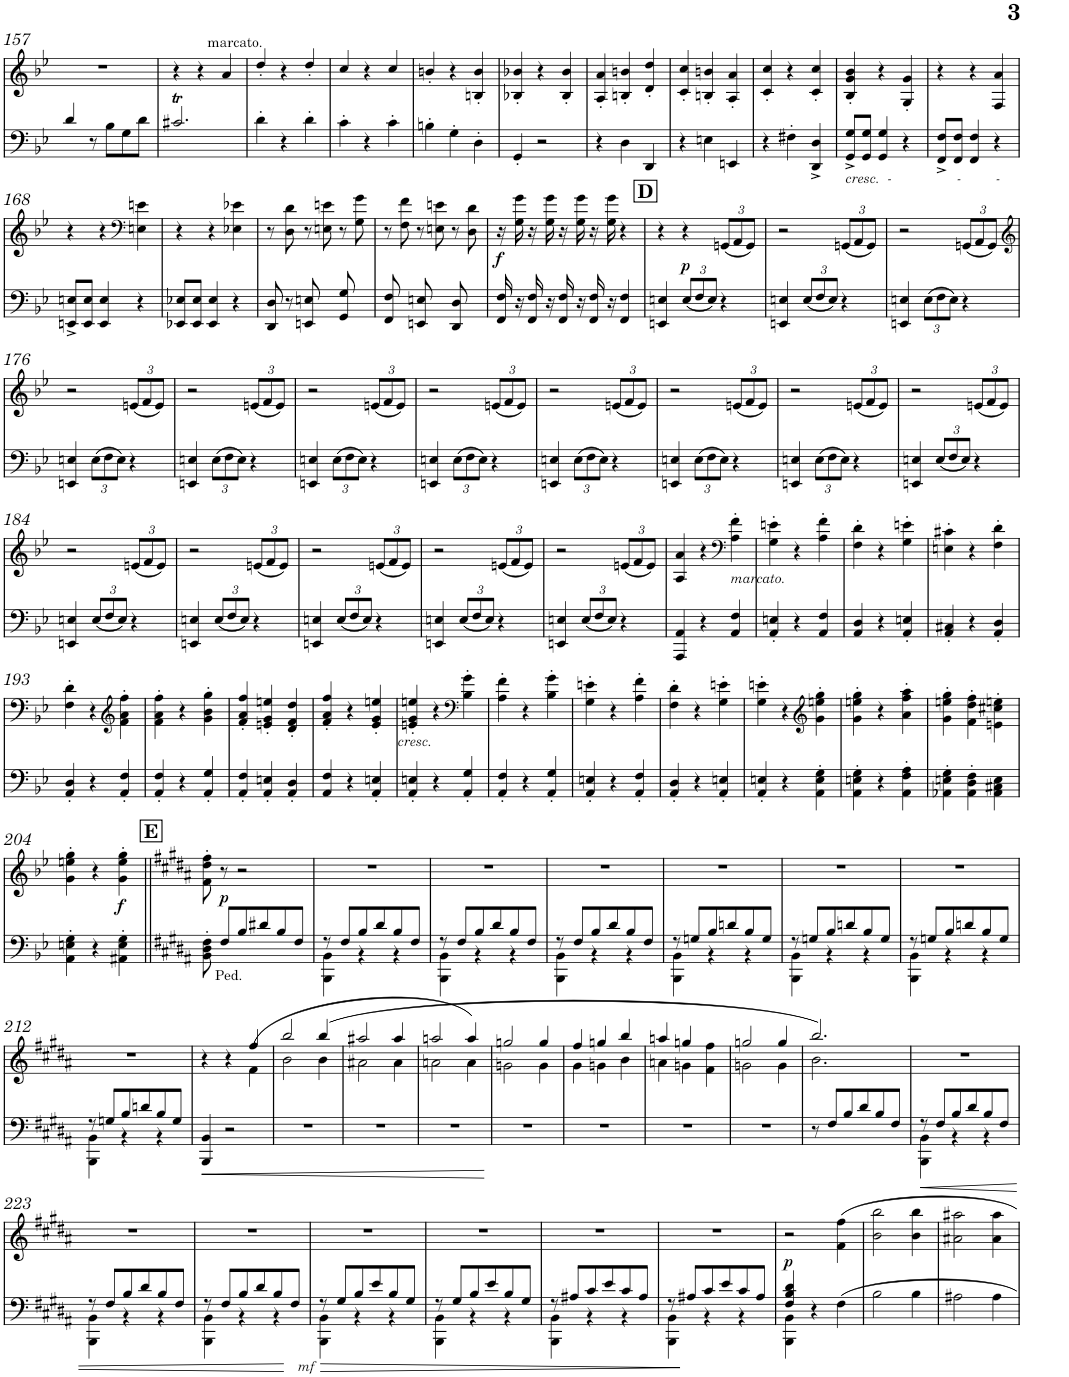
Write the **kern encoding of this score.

**kern	**text	**dynam	**kern	**text	**dynam
*part2	*part2	*part2	*part1	*part1	*part1
*staff2	*staff2	*staff2	*staff1	*staff1	*staff1
*I"Piano	*	*	*I"Piano	*	*
*I'Pno	*	*	*I'Pno	*	*
!!LO:PB:g=z
*clefF4	*	*	*clefG2	*	*
*k[b-e-]	*	*	*k[b-e-]	*	*
*M3/4	*	*	*M3/4	*	*
=157	=157	=157	=157	=157	=157
4d/	.	.	2.r	.	.
8r	.	.	.	.	.
8B-\L	.	.	.	.	.
8G\	.	.	.	.	.
8d\J	.	.	.	.	.
=158	=158	=158	=158	=158	=158
2.c#Xt/	.	.	4r	.	.
.	.	.	4r	.	.
!	!	!	!	!LO:LY:a	!
.	.	.	4a/	marcato.	.
=159	=159	=159	=159	=159	=159
4d'\	.	.	4dd'/	.	.
4r	.	.	4r	.	.
4d'\	.	.	4dd'/	.	.
=160	=160	=160	=160	=160	=160
4c'\	.	.	4cc/	.	.
4r	.	.	4r	.	.
4c'\	.	.	4cc/	.	.
=161	=161	=161	=161	=161	=161
4Bn'\	.	.	4bn'/	.	.
4G'\	.	.	4r	.	.
4D'\	.	.	4Bn/' 4b/'	.	.
=162	=162	=162	=162	=162	=162
4GG'/	.	.	4B-X/' 4b-X/'	.	.
2r	.	.	4r	.	.
.	.	.	4B-/' 4b-/'	.	.
=163	=163	=163	=163	=163	=163
4r	.	.	4A/' 4a/'	.	.
4D\	.	.	4Bn/' 4bn/'	.	.
4DD/	.	.	4d/' 4dd/'	.	.
=164	=164	=164	=164	=164	=164
4r	.	.	4c/' 4cc/'	.	.
4En\	.	.	4Bn/' 4bn/'	.	.
4EEn/	.	.	4A/' 4a/'	.	.
=165	=165	=165	=165	=165	=165
4r	.	.	4c/' 4cc/'	.	.
4F#X'\	.	.	4r	.	.
4DD/^ 4D/^	.	.	4c/' 4cc/'	.	.
=166	=166	=166	=166	=166	=166
!LO:TX:b:i:t=cresc.  -                 -         -	!	!	!	!	!
8GG/^ 8G/^L	.	.	4B-/' 4g/' 4b-/'	.	.
8GG/ 8G/J	.	.	.	.	.
4GG/ 4G/	.	.	4r	.	.
4r	.	.	4G/' 4g/'	.	.
=167	=167	=167	=167	=167	=167
8FF/^ 8F/^L	.	.	4r	.	.
8FF/ 8F/J	.	.	.	.	.
4FF/ 4F/	.	.	4r	.	.
4r	.	.	4F/ 4a/	.	.
!!LO:LB:g=z
=168	=168	=168	=168	=168	=168
8EEn/^ 8En/^L	.	.	4r	.	.
8EE/ 8E/J	.	.	.	.	.
4EE/ 4E/	.	.	4r	.	.
*	*	*	*clefF4	*	*
4r	.	.	4En\ 4en\	.	.
=169	=169	=169	=169	=169	=169
8EE-X/ 8E-X/L	.	.	4r	.	.
8EE-/ 8E-/J	.	.	.	.	.
4EE-/ 4E-/	.	.	4r	.	.
4r	.	.	4E-X\ 4e-X\	.	.
=170	=170	=170	=170	=170	=170
8DD/ 8D/	.	.	8r	.	.
8r	.	.	8D\ 8d\	.	.
8EEn/ 8En/	.	.	8r	.	.
8ryy	.	.	8En\ 8en\	.	.
8GG/ 8G/	.	.	8r	.	.
8ryy	.	.	8G\ 8g\	.	.
=171	=171	=171	=171	=171	=171
8FF/ 8F/	.	.	8r	.	.
8ryy	.	.	8F\ 8f\	.	.
8EEn/ 8En/	.	.	8r	.	.
8ryy	.	.	8En\ 8en\	.	.
8DD/ 8D/	.	.	8r	.	.
8ryy	.	.	8D\ 8d\	.	.
=172	=172	=172	=172	=172	=172
!	!	!	!	!	!LO:DY:b
16FF/ 16F/	.	.	16r	.	f
16r	.	.	16G\ 16g\	.	.
16FF/ 16F/	.	.	16r	.	.
16r	.	.	16G\ 16g\	.	.
16FF/ 16F/	.	.	16r	.	.
16r	.	.	16G\ 16g\	.	.
16FF/ 16F/	.	.	16r	.	.
16r	.	.	16G\ 16g\	.	.
4FF/ 4F/	.	.	4r	.	.
!!LO:REH:place=s1:a:B:cj:fs=14:t=D
=173	=173	=173	=173	=173	=173
4EEn/ 4En/	.	.	4r	.	.
*Xbrackettup	*	*	*	*	*
!	!	!LO:DY:a	!	!	!
(12E/L	.	p	4r	.	.
12F/	.	.	.	.	.
12E/J)	.	.	.	.	.
*	*	*	*Xbrackettup	*	*
4r	.	.	(12GGn/L	.	.
.	.	.	12AA/	.	.
.	.	.	12GG/J)	.	.
=174	=174	=174	=174	=174	=174
4EEn/ 4En/	.	.	2r	.	.
(12E/L	.	.	.	.	.
12F/	.	.	.	.	.
12E/J)	.	.	.	.	.
4r	.	.	(12GGn/L	.	.
.	.	.	12AA/	.	.
.	.	.	12GG/J)	.	.
=175	=175	=175	=175	=175	=175
4EEn/ 4En/	.	.	2r	.	.
(12E\L	.	.	.	.	.
12F\	.	.	.	.	.
12E\J)	.	.	.	.	.
4r	.	.	(12GGn/L	.	.
.	.	.	12AA/	.	.
.	.	.	12GG/J)	.	.
!!LO:LB:g=z
=176	=176	=176	=176	=176	=176
*	*	*	*clefG2	*	*
4EEn/ 4En/	.	.	2r	.	.
(12E\L	.	.	.	.	.
12F\	.	.	.	.	.
12E\J)	.	.	.	.	.
4r	.	.	(12en/L	.	.
.	.	.	12f/	.	.
.	.	.	12e/J)	.	.
=177	=177	=177	=177	=177	=177
4EEn/ 4En/	.	.	2r	.	.
(12E\L	.	.	.	.	.
12F\	.	.	.	.	.
12E\J)	.	.	.	.	.
4r	.	.	(12en/L	.	.
.	.	.	12f/	.	.
.	.	.	12e/J)	.	.
=178	=178	=178	=178	=178	=178
4EEn/ 4En/	.	.	2r	.	.
(12E\L	.	.	.	.	.
12F\	.	.	.	.	.
12E\J)	.	.	.	.	.
4r	.	.	(12en/L	.	.
.	.	.	12f/	.	.
.	.	.	12e/J)	.	.
=179	=179	=179	=179	=179	=179
4EEn/ 4En/	.	.	2r	.	.
(12E\L	.	.	.	.	.
12F\	.	.	.	.	.
12E\J)	.	.	.	.	.
4r	.	.	(12en/L	.	.
.	.	.	12f/	.	.
.	.	.	12e/J)	.	.
=180	=180	=180	=180	=180	=180
4EEn/ 4En/	.	.	2r	.	.
(12E\L	.	.	.	.	.
12F\	.	.	.	.	.
12E\J)	.	.	.	.	.
4r	.	.	(12en/L	.	.
.	.	.	12f/	.	.
.	.	.	12e/J)	.	.
=181	=181	=181	=181	=181	=181
4EEn/ 4En/	.	.	2r	.	.
(12E\L	.	.	.	.	.
12F\	.	.	.	.	.
12E\J)	.	.	.	.	.
4r	.	.	(12en/L	.	.
.	.	.	12f/	.	.
.	.	.	12e/J)	.	.
=182	=182	=182	=182	=182	=182
4EEn/ 4En/	.	.	2r	.	.
(12E\L	.	.	.	.	.
12F\	.	.	.	.	.
12E\J)	.	.	.	.	.
4r	.	.	(12en/L	.	.
.	.	.	12f/	.	.
.	.	.	12e/J)	.	.
=183	=183	=183	=183	=183	=183
4EEn/ 4En/	.	.	2r	.	.
(12E/L	.	.	.	.	.
12F/	.	.	.	.	.
12E/J)	.	.	.	.	.
4r	.	.	(12en/L	.	.
.	.	.	12f/	.	.
.	.	.	12e/J)	.	.
!!LO:LB:g=z
=184	=184	=184	=184	=184	=184
4EEn/ 4En/	.	.	2r	.	.
(12E/L	.	.	.	.	.
12F/	.	.	.	.	.
12E/J)	.	.	.	.	.
4r	.	.	(12en/L	.	.
.	.	.	12f/	.	.
.	.	.	12e/J)	.	.
=185	=185	=185	=185	=185	=185
4EEn/ 4En/	.	.	2r	.	.
(12E/L	.	.	.	.	.
12F/	.	.	.	.	.
12E/J)	.	.	.	.	.
4r	.	.	(12en/L	.	.
.	.	.	12f/	.	.
.	.	.	12e/J)	.	.
=186	=186	=186	=186	=186	=186
4EEn/ 4En/	.	.	2r	.	.
(12E/L	.	.	.	.	.
12F/	.	.	.	.	.
12E/J)	.	.	.	.	.
4r	.	.	(12en/L	.	.
.	.	.	12f/	.	.
.	.	.	12e/J)	.	.
=187	=187	=187	=187	=187	=187
4EEn/ 4En/	.	.	2r	.	.
(12E/L	.	.	.	.	.
12F/	.	.	.	.	.
12E/J)	.	.	.	.	.
4r	.	.	(12en/L	.	.
.	.	.	12f/	.	.
.	.	.	12e/J)	.	.
=188	=188	=188	=188	=188	=188
4EEn/ 4En/	.	.	2r	.	.
(12E/L	.	.	.	.	.
12F/	.	.	.	.	.
12E/J)	.	.	.	.	.
4r	.	.	(12en/L	.	.
.	.	.	12f/	.	.
.	.	.	12e/J)	.	.
=189	=189	=189	=189	=189	=189
4AAA/ 4AA/	.	.	4A/ 4a/	.	.
4r	.	.	4r	.	.
*	*	*	*clefF4	*	*
!	!	!	!LO:TX:b:i:t=marcato.	!	!
4AA/ 4F/	.	.	4A\' 4f\'	.	.
=190	=190	=190	=190	=190	=190
4AA/' 4En/'	.	.	4G\' 4en\'	.	.
4r	.	.	4r	.	.
4AA/ 4F/	.	.	4A\' 4f\'	.	.
=191	=191	=191	=191	=191	=191
4AA/ 4D/	.	.	4F\' 4d\'	.	.
4r	.	.	4r	.	.
4AA/' 4En/'	.	.	4G\' 4en\'	.	.
=192	=192	=192	=192	=192	=192
4AA/' 4C#X/'	.	.	4En\' 4c#X\'	.	.
4r	.	.	4r	.	.
4AA/' 4D/'	.	.	4F\' 4d\'	.	.
!!LO:LB:g=z
=193	=193	=193	=193	=193	=193
4AA/' 4D/'	.	.	4F\' 4d\'	.	.
4r	.	.	4r	.	.
*	*	*	*clefG2	*	*
4AA/' 4F/'	.	.	4f\' 4a\' 4ff\'	.	.
=194	=194	=194	=194	=194	=194
4AA/' 4F/'	.	.	4f\' 4a\' 4ff\'	.	.
4r	.	.	4r	.	.
4AA/' 4G/'	.	.	4g\' 4b-\' 4gg\'	.	.
=195	=195	=195	=195	=195	=195
4AA/' 4F/'	.	.	4f/' 4a/' 4ff/'	.	.
4AA/' 4En/'	.	.	4en/' 4g/' 4een/'	.	.
4AA/' 4D/'	.	.	4d/' 4f/' 4dd/'	.	.
=196	=196	=196	=196	=196	=196
4AA/ 4F/	.	.	4f/' 4a/' 4ff/'	.	.
4r	.	.	4r	.	.
4AA/' 4En/'	.	.	4e-/' 4g/' 4een/'	.	.
=197	=197	=197	=197	=197	=197
!	!	!	!LO:TX:b:i:t=cresc.	!	!
4AA/' 4En/'	.	.	4en/' 4g/' 4een/'	.	.
4r	.	.	4r	.	.
*	*	*	*clefF4	*	*
4AA/' 4G/'	.	.	4B-\' 4g\'	.	.
=198	=198	=198	=198	=198	=198
4AA/' 4F/'	.	.	4A\' 4f\'	.	.
4r	.	.	4r	.	.
4AA/' 4G/'	.	.	4B-\' 4g\'	.	.
=199	=199	=199	=199	=199	=199
4AA/' 4En/'	.	.	4G\' 4en\'	.	.
4r	.	.	4r	.	.
4AA/' 4F/'	.	.	4A\' 4f\'	.	.
=200	=200	=200	=200	=200	=200
4AA/' 4D/'	.	.	4F\' 4d\'	.	.
4r	.	.	4r	.	.
4AA/' 4En/'	.	.	4G\' 4en\'	.	.
=201	=201	=201	=201	=201	=201
4AA/' 4En/'	.	.	4G\' 4en\'	.	.
4r	.	.	4r	.	.
*	*	*	*clefG2	*	*
4AA\' 4E\' 4G\'	.	.	4g\' 4een\' 4gg\'	.	.
=202	=202	=202	=202	=202	=202
4AA\' 4En\' 4G\'	.	.	4g\' 4een\' 4gg\'	.	.
4r	.	.	4r	.	.
4AA\' 4F\' 4A\'	.	.	4a\' 4ff\' 4aa\'	.	.
=203	=203	=203	=203	=203	=203
4AA-X\' 4En\' 4G\'	.	.	4g\' 4een\' 4gg\'	.	.
4AA-\' 4D\' 4F\'	.	.	4f\' 4dd\' 4ff\'	.	.
4AA-\ 4C#X\ 4E\	.	.	4en\' 4cc#X\' 4een\'	.	.
!!LO:LB:g=z
=204	=204	=204	=204	=204	=204
4AA\' 4En\' 4G\'	.	.	4g\' 4een\' 4gg\'	.	.
4r	.	.	4r	.	.
!	!	!	!	!	!LO:DY:b
4AA#X\' 4E\' 4G\'	.	.	4g\' 4ee\' 4gg\'	.	f
!!LO:REH:place=s1:a:B:cj:fs=14:t=E
=205||	=205||	=205||	=205||	=205||	=205||
*k[f#c#g#d#a#]	*	*	*k[f#c#g#d#a#]	*	*
8BB\' 8D#\' 8F#\'	.	.	8f#\' 8dd#\' 8ff#\'	.	.
!	!LO:LY:b	!	!	!	!
8F#/L	Ped.	.	8r	.	.
!	!	!	!	!	!LO:DY:b
8B/	.	.	2r	.	p
8d#X/	.	.	.	.	.
8B/	.	.	.	.	.
8F#/J	.	.	.	.	.
=206	=206	=206	=206	=206	=206
*^	*	*	*	*	*
8r	4BBB\ 4BB\	.	.	2.r	.	.
8F#/L	.	.	.	.	.	.
8B/	4r	.	.	.	.	.
8d#/	.	.	.	.	.	.
8B/	4r	.	.	.	.	.
8F#/J	.	.	.	.	.	.
=207	=207	=207	=207	=207	=207	=207
8r	4BBB\ 4BB\	.	.	2.r	.	.
8F#/L	.	.	.	.	.	.
8B/	4r	.	.	.	.	.
8d#/	.	.	.	.	.	.
8B/	4r	.	.	.	.	.
8F#/J	.	.	.	.	.	.
=208	=208	=208	=208	=208	=208	=208
8r	4BBB\ 4BB\	.	.	2.r	.	.
8F#/L	.	.	.	.	.	.
8B/	4r	.	.	.	.	.
8d#/	.	.	.	.	.	.
8B/	4r	.	.	.	.	.
8F#/J	.	.	.	.	.	.
=209	=209	=209	=209	=209	=209	=209
8r	4BBB\ 4BB\	.	.	2.r	.	.
8Gn/L	.	.	.	.	.	.
8B/	4r	.	.	.	.	.
8dn/	.	.	.	.	.	.
8B/	4r	.	.	.	.	.
8G/J	.	.	.	.	.	.
=210	=210	=210	=210	=210	=210	=210
8r	4BBB\ 4BB\	.	.	2.r	.	.
8Gn/L	.	.	.	.	.	.
8B/	4r	.	.	.	.	.
8dn/	.	.	.	.	.	.
8B/	4r	.	.	.	.	.
8G/J	.	.	.	.	.	.
=211	=211	=211	=211	=211	=211	=211
8r	4BBB\ 4BB\	.	.	2.r	.	.
8Gn/L	.	.	.	.	.	.
8B/	4r	.	.	.	.	.
8dn/	.	.	.	.	.	.
8B/	4r	.	.	.	.	.
8G/J	.	.	.	.	.	.
!!LO:LB:g=z
=212	=212	=212	=212	=212	=212	=212
8r	4BBB\ 4BB\	.	.	2.r	.	.
8Gn/L	.	.	.	.	.	.
8B/	4r	.	.	.	.	.
8dn/	.	.	.	.	.	.
8B/	4r	.	.	.	.	.
8G/J	.	.	.	.	.	.
*v	*v	*	*	*	*	*
=213	=213	=213	=213	=213	=213
!	!	!LO:HP:b	!	!	!
*	*	*	*^	*	*
4BBB/ 4BB/	.	<	4r	2ryy	.	.
2r	.	.	4r	.	.	.
.	.	.	(4f#\	4ff#/	.	.
=214	=214	=214	=214	=214	=214	=214
2.r	.	.	2bb/	2b\	.	.
.	.	.	(4bb/	4b\	.	.
=215	=215	=215	=215	=215	=215	=215
2.r	.	.	2aa#X/	2a#X\	.	.
.	.	.	4aa#/	4a#\	.	.
=216	=216	=216	=216	=216	=216	=216
2.r	.	.	2aan/	2an\	.	.
.	.	.	4aa/)	4a\	.	.
*	*	*	*v	*v	*	*
.	.	[	.	.	.
=217	=217	=217	=217	=217	=217
*	*	*	*^	*	*
2.r	.	.	2ggn/	2gn\	.	.
.	.	.	4gg/	4g\	.	.
=218	=218	=218	=218	=218	=218	=218
2.r	.	.	4ff#/	4g#\	.	.
.	.	.	4ggn/	4gn\	.	.
.	.	.	4bb/	4b\	.	.
=219	=219	=219	=219	=219	=219	=219
2.r	.	.	4aan/	4an\	.	.
.	.	.	4ggn/	4gn\	.	.
.	.	.	4f#\ 4ff#\	4ryy	.	.
=220	=220	=220	=220	=220	=220	=220
2.r	.	.	2ggn/	2gn\	.	.
.	.	.	4gg/	4g\	.	.
=221	=221	=221	=221	=221	=221	=221
8r	.	.	2.bb/)	2.b\	.	.
8F#/L	.	.	.	.	.	.
8B/	.	.	.	.	.	.
8d#/	.	.	.	.	.	.
8B/	.	.	.	.	.	.
8F#/J	.	.	.	.	.	.
*	*	*	*v	*v	*	*
=222	=222	=222	=222	=222	=222
!	!	!LO:HP:b	!	!	!
*^	*	*	*	*	*
8r	4BBB\ 4BB\	.	<	2.r	.	.
8F#/L	.	.	.	.	.	.
8B/	4r	.	.	.	.	.
8d#/	.	.	.	.	.	.
8B/	4r	.	.	.	.	.
8F#/J	.	.	.	.	.	.
!!LO:LB:g=z
=223	=223	=223	=223	=223	=223	=223
8r	4BBB\ 4BB\	.	.	2.r	.	.
8F#/L	.	.	.	.	.	.
8B/	4r	.	.	.	.	.
8d#/	.	.	.	.	.	.
8B/	4r	.	.	.	.	.
8F#/J	.	.	.	.	.	.
=224	=224	=224	=224	=224	=224	=224
8r	4BBB\ 4BB\	.	.	2.r	.	.
8F#/L	.	.	.	.	.	.
8B/	4r	.	.	.	.	.
8d#/	.	.	.	.	.	.
8B/	4r	.	.	.	.	.
8F#/J	.	.	[	.	.	.
=225	=225	=225	=225	=225	=225	=225
!LO:TX:b:i:t=mf	!	!	!	!	!	!
!	!	!	!LO:HP:b	!	!	!
8r	4BBB\ 4BB\	.	>	2.r	.	.
8G#/L	.	.	.	.	.	.
8B/	4r	.	.	.	.	.
8e/	.	.	.	.	.	.
8B/	4r	.	.	.	.	.
8G#/J	.	.	.	.	.	.
=226	=226	=226	=226	=226	=226	=226
8r	4BBB\ 4BB\	.	.	2.r	.	.
8G#/L	.	.	.	.	.	.
8B/	4r	.	.	.	.	.
8e/	.	.	.	.	.	.
8B/	4r	.	.	.	.	.
8G#/J	.	.	.	.	.	.
=227	=227	=227	=227	=227	=227	=227
8r	4BBB\ 4BB\	.	.	2.r	.	.
8A#X/L	.	.	.	.	.	.
8c#/	4r	.	.	.	.	.
8e/	.	.	.	.	.	.
8c#/	4r	.	.	.	.	.
8A#/J	.	.	.	.	.	.
=228	=228	=228	=228	=228	=228	=228
8r	4BBB\ 4BB\	.	.	2.r	.	.
8A#X/L	.	.	]	.	.	.
8c#/	4r	.	.	.	.	.
8e/	.	.	.	.	.	.
8c#/	4r	.	.	.	.	.
8A#/J	.	.	.	.	.	.
=229	=229	=229	=229	=229	=229	=229
!	!	!	!	!	!	!LO:DY:b
4F#/ 4B/ 4d#/	4BBB\ 4BB\	.	.	2r	.	p
4r	2ryy	.	.	.	.	.
4F#\	.	.	.	4f#\ 4ff#\	.	.
*v	*v	*	*	*	*	*
=230	=230	=230	=230	=230	=230
2B\	.	.	2b\ 2bb\	.	.
4B\	.	.	4b\ 4bb\	.	.
=231	=231	=231	=231	=231	=231
2A#X\	.	.	2a#X\ 2aa#X\	.	.
4A#\	.	.	4a#\ 4aa#\	.	.
=	=	=	=	=	=
*-	*-	*-	*-	*-	*-
